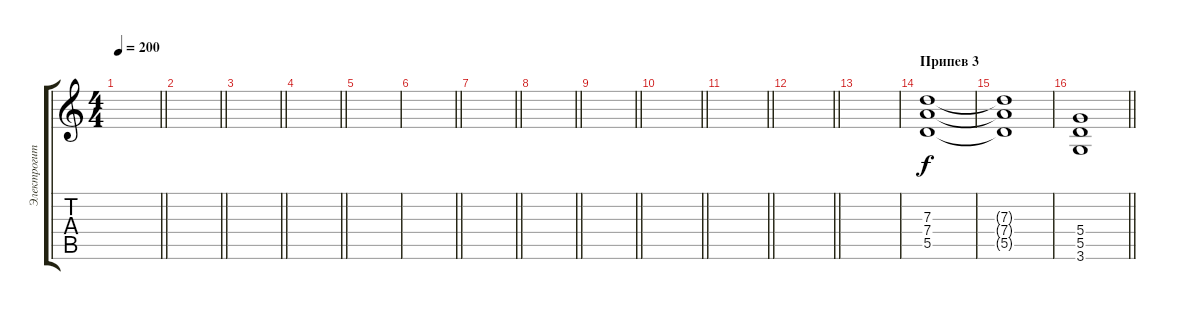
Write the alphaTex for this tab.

\track ("Электрогитара" "Электрогит") {instrument electricguitarclean}
\staff {score tabs}
\tuning (E4 B3 G3 D3 A2 E2) {hide}
\ts (4 4)
\tempo 200
\clef g2
\barLineRight lightlight
\ks c
|
\barLineRight lightlight
|
\barLineRight lightlight
|
\barLineRight lightlight
|
|
\barLineRight lightlight
|
\barLineRight lightlight
|
\barLineRight lightlight
|
\barLineRight lightlight
|
\barLineRight lightlight
|
\barLineRight lightlight
|
\barLineRight lightlight
|
|
\section ("" "Припев 3")
(7.3 7.4 5.5).1{dy f volume 15 balance 12 instrument overdrivenguitar} |
(7.3{t} 7.4{t} 5.5{t}).1 |
\barLineRight lightlight
(5.4 5.5 3.6).1
